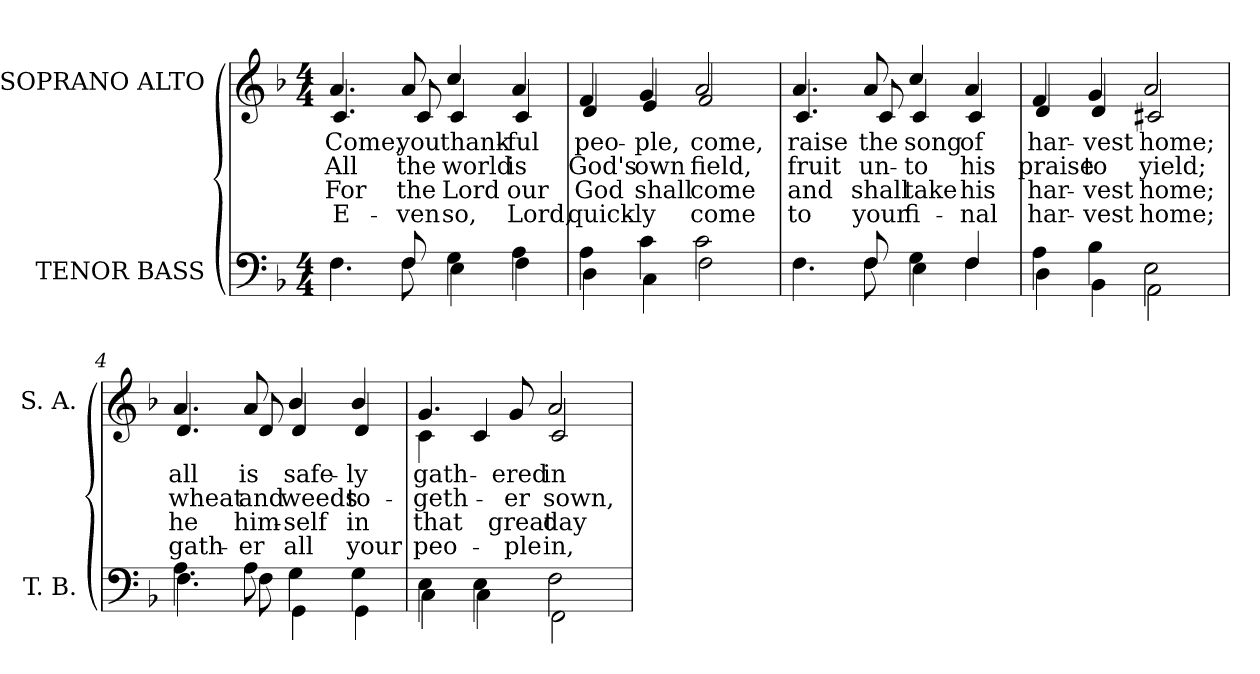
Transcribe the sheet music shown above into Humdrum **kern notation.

**kern	**kern	**text	**text	**text	**text
*part2	*part1	*part1	*part1	*part1	*part1
*staff2	*staff1	*staff1	*staff1	*staff1	*staff1
*I"TENOR BASS	*I"SOPRANO ALTO	*	*	*	*
*I'T. B.	*I'S. A.	*	*	*	*
!!LO:PB:g=z
*clefF4	*clefG2	*	*	*	*
*k[b-]	*k[b-]	*	*	*	*
*F:	*F:	*	*	*	*
*M4/4	*M4/4	*	*	*	*
=	=	=	=	=	=
*^	*	*	*	*	*
!	!	!LO:TX:b:cj:t=1	!	!	!	!
!	!	!LO:TX:b:cj:t=2	!	!	!	!
!	!	!LO:TX:b:cj:t=3	!	!	!	!
!	!	!LO:TX:b:cj:t=4	!	!	!	!
!	!	!	!LO:LY:b:color=#000000	!LO:LY:b:color=#000000	!LO:LY:b:color=#000000	!LO:LY:b:color=#000000
*	*	*^	*	*	*	*
4.Fi\	4.Fi\yy	4.ai/	4.ci/	Come,	All	For	E-
!	!	!	!	!LO:LY:b:color=#000000	!LO:LY:b:color=#000000	!LO:LY:b:color=#000000	!LO:LY:b:color=#000000
8Fi/	8Fi\	8ai/	8ci/	you	the	the	-ven
!	!	!	!	!LO:LY:b:color=#000000	!LO:LY:b:color=#000000	!LO:LY:b:color=#000000	!LO:LY:b:color=#000000
4Gi\	4Ei\	4cci/	4ci/	thank-	world	Lord	so,
!	!	!	!	!LO:LY:b:color=#000000	!LO:LY:b:color=#000000	!LO:LY:b:color=#000000	!LO:LY:b:color=#000000
4Ai\	4Fi\	4ai/	4ci/	-ful	is	our	Lord,
=1	=1	=1	=1	=1	=1	=1	=1
!	!	!	!	!LO:LY:b:color=#000000	!LO:LY:b:color=#000000	!LO:LY:b:color=#000000	!LO:LY:b:color=#000000
4Ai\	4Di\	4fi/	4di/	peo-	God's	God	quick-
!	!	!	!	!LO:LY:b:color=#000000	!LO:LY:b:color=#000000	!LO:LY:b:color=#000000	!LO:LY:b:color=#000000
4ci\	4Ci\	4gi/	4ei/	-ple,	own	shall	-ly
!	!	!	!	!LO:LY:b:color=#000000	!LO:LY:b:color=#000000	!LO:LY:b:color=#000000	!LO:LY:b:color=#000000
2ci\	2Fi\	2ai/	2fi/	come,	field,	come	come
=2	=2	=2	=2	=2	=2	=2	=2
!	!	!	!	!LO:LY:b:color=#000000	!LO:LY:b:color=#000000	!LO:LY:b:color=#000000	!LO:LY:b:color=#000000
4.Fi\	4.Fi\yy	4.ai/	4.ci/	raise	fruit	and	to
!	!	!	!	!LO:LY:b:color=#000000	!LO:LY:b:color=#000000	!LO:LY:b:color=#000000	!LO:LY:b:color=#000000
8Fi/	8Fi\	8ai/	8ci/	the	un-	shall	your
!	!	!	!	!LO:LY:b:color=#000000	!LO:LY:b:color=#000000	!LO:LY:b:color=#000000	!LO:LY:b:color=#000000
4Gi\	4Ei\	4cci/	4ci/	song	-to	take	fi-
!	!	!	!	!LO:LY:b:color=#000000	!LO:LY:b:color=#000000	!LO:LY:b:color=#000000	!LO:LY:b:color=#000000
4Fi/	4Fi\	4ai/	4ci/	of	his	his	-nal
=3	=3	=3	=3	=3	=3	=3	=3
!	!	!	!	!LO:LY:b:color=#000000	!LO:LY:b:color=#000000	!LO:LY:b:color=#000000	!LO:LY:b:color=#000000
4Ai\	4Di\	4fi/	4di/	har-	praise	har-	har-
!	!	!	!	!LO:LY:b:color=#000000	!LO:LY:b:color=#000000	!LO:LY:b:color=#000000	!LO:LY:b:color=#000000
4B-i\	4BB-i\	4gi/	4di/	-vest	to	-vest	-vest
!	!	!	!	!LO:LY:b:color=#000000	!LO:LY:b:color=#000000	!LO:LY:b:color=#000000	!LO:LY:b:color=#000000
2Ei\	2AAi\	2ai/	2c#Xi/	home;	yield;	home;	home;
!!LO:LB:g=z	!!
=4	=4	=4	=4	=4	=4	=4	=4
!	!	!	!	!LO:LY:b:color=#000000	!LO:LY:b:color=#000000	!LO:LY:b:color=#000000	!LO:LY:b:color=#000000
4.Ai\	4.Fi\	4.ai/	4.di/	all	wheat	he	gath-
!	!	!	!	!LO:LY:b:color=#000000	!LO:LY:b:color=#000000	!LO:LY:b:color=#000000	!LO:LY:b:color=#000000
8Ai\	8Fi\	8ai/	8di/	is	and	him-	-er
!	!	!	!	!LO:LY:b:color=#000000	!LO:LY:b:color=#000000	!LO:LY:b:color=#000000	!LO:LY:b:color=#000000
4Gi\	4GGi\	4b-i/	4di/	safe-	weeds	-self	all
!	!	!	!	!LO:LY:b:color=#000000	!LO:LY:b:color=#000000	!LO:LY:b:color=#000000	!LO:LY:b:color=#000000
4Gi\	4GGi\	4b-i/	4di/	-ly	to-	in	your
=5	=5	=5	=5	=5	=5	=5	=5
!	!	!	!	!LO:LY:b:color=#000000	!LO:LY:b:color=#000000	!LO:LY:b:color=#000000	!LO:LY:b:color=#000000
4Ei\	4Ci\	4.gi/	4ci\	gath-	-geth-	that	peo-
4Ei\	4Ci\	.	4ci/	.	.	.	.
!	!	!	!	!LO:LY:b:color=#000000	!LO:LY:b:color=#000000	!LO:LY:b:color=#000000	!LO:LY:b:color=#000000
.	.	8gi/	.	-ered	-er	great	-ple
!	!	!	!	!LO:LY:b:color=#000000	!LO:LY:b:color=#000000	!LO:LY:b:color=#000000	!LO:LY:b:color=#000000
2Fi\	2FFi\	2ai/	2ci/	in	sown,	day	in,
*v	*v	*	*	*	*	*	*
*	*v	*v	*	*	*	*
=	=	=	=	=	=
*-	*-	*-	*-	*-	*-
